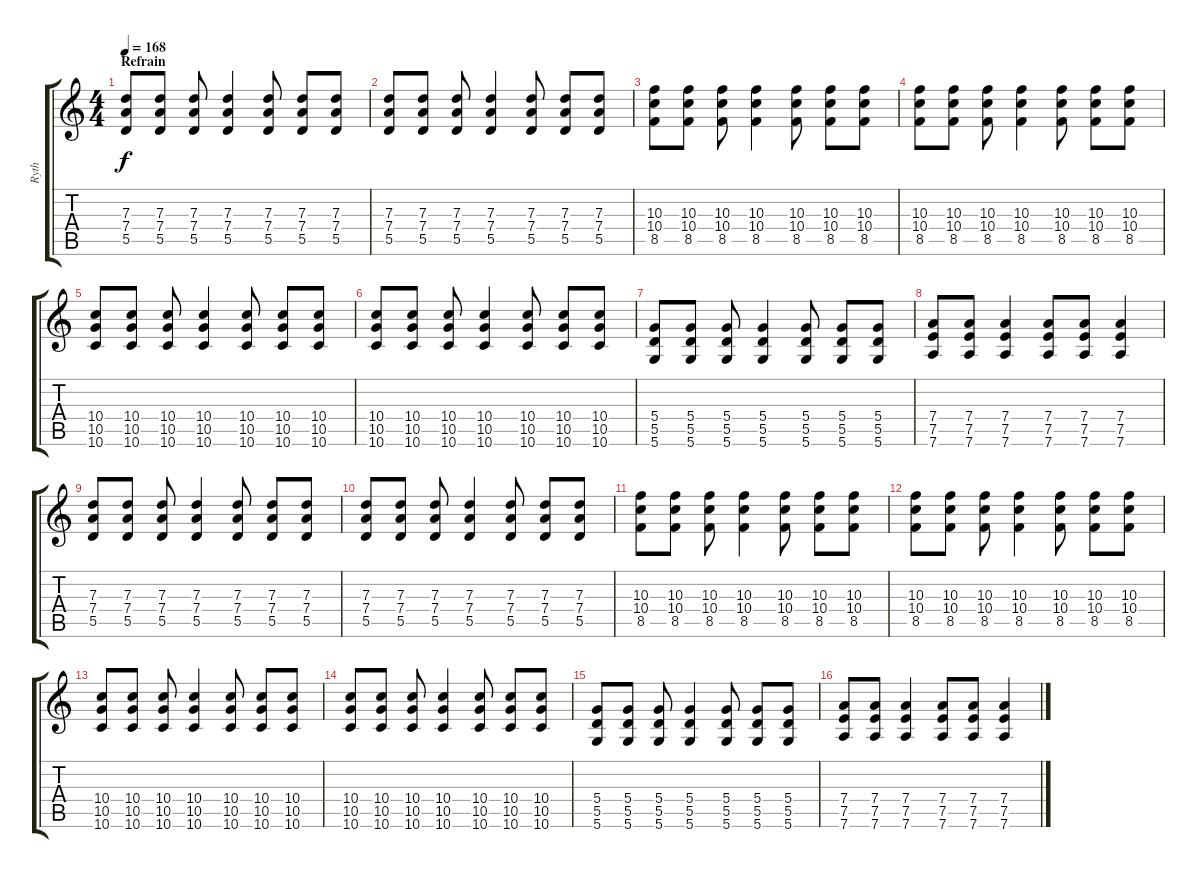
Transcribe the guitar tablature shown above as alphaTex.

\track ("Ryth" "Ryth") {instrument electricguitarclean}
\staff {score tabs}
\tuning (E4 B3 G3 D3 A2 D2) {hide}
\ts (4 4)
\section ("" "Refrain")
\tempo 168
\clef g2
\ks c
(7.3 7.4 5.5).8{dy f instrument distortionguitar} (7.3 7.4 5.5).8 (7.3 7.4 5.5).8 (7.3 7.4 5.5).4 (7.3 7.4 5.5).8 (7.3 7.4 5.5).8 (7.3 7.4 5.5).8 |
(7.3 7.4 5.5).8 (7.3 7.4 5.5).8 (7.3 7.4 5.5).8 (7.3 7.4 5.5).4 (7.3 7.4 5.5).8 (7.3 7.4 5.5).8 (7.3 7.4 5.5).8 |
(10.3 10.4 8.5).8 (10.3 10.4 8.5).8 (10.3 10.4 8.5).8 (10.3 10.4 8.5).4 (10.3 10.4 8.5).8 (10.3 10.4 8.5).8 (10.3 10.4 8.5).8 |
(10.3 10.4 8.5).8 (10.3 10.4 8.5).8 (10.3 10.4 8.5).8 (10.3 10.4 8.5).4 (10.3 10.4 8.5).8 (10.3 10.4 8.5).8 (10.3 10.4 8.5).8 |
(10.4 10.5 10.6).8 (10.4 10.5 10.6).8 (10.4 10.5 10.6).8 (10.4 10.5 10.6).4 (10.4 10.5 10.6).8 (10.4 10.5 10.6).8 (10.4 10.5 10.6).8 |
(10.4 10.5 10.6).8 (10.4 10.5 10.6).8 (10.4 10.5 10.6).8 (10.4 10.5 10.6).4 (10.4 10.5 10.6).8 (10.4 10.5 10.6).8 (10.4 10.5 10.6).8 |
(5.4 5.5 5.6).8 (5.4 5.5 5.6).8 (5.4 5.5 5.6).8 (5.4 5.5 5.6).4 (5.4 5.5 5.6).8 (5.4 5.5 5.6).8 (5.4 5.5 5.6).8 |
(7.4 7.5 7.6).8 (7.4 7.5 7.6).8 (7.4 7.5 7.6).4 (7.4 7.5 7.6).8 (7.4 7.5 7.6).8 (7.4 7.5 7.6).4 |
(7.3 7.4 5.5).8 (7.3 7.4 5.5).8 (7.3 7.4 5.5).8 (7.3 7.4 5.5).4 (7.3 7.4 5.5).8 (7.3 7.4 5.5).8 (7.3 7.4 5.5).8 |
(7.3 7.4 5.5).8 (7.3 7.4 5.5).8 (7.3 7.4 5.5).8 (7.3 7.4 5.5).4 (7.3 7.4 5.5).8 (7.3 7.4 5.5).8 (7.3 7.4 5.5).8 |
(10.3 10.4 8.5).8 (10.3 10.4 8.5).8 (10.3 10.4 8.5).8 (10.3 10.4 8.5).4 (10.3 10.4 8.5).8 (10.3 10.4 8.5).8 (10.3 10.4 8.5).8 |
(10.3 10.4 8.5).8 (10.3 10.4 8.5).8 (10.3 10.4 8.5).8 (10.3 10.4 8.5).4 (10.3 10.4 8.5).8 (10.3 10.4 8.5).8 (10.3 10.4 8.5).8 |
(10.4 10.5 10.6).8 (10.4 10.5 10.6).8 (10.4 10.5 10.6).8 (10.4 10.5 10.6).4 (10.4 10.5 10.6).8 (10.4 10.5 10.6).8 (10.4 10.5 10.6).8 |
(10.4 10.5 10.6).8 (10.4 10.5 10.6).8 (10.4 10.5 10.6).8 (10.4 10.5 10.6).4 (10.4 10.5 10.6).8 (10.4 10.5 10.6).8 (10.4 10.5 10.6).8 |
(5.4 5.5 5.6).8 (5.4 5.5 5.6).8 (5.4 5.5 5.6).8 (5.4 5.5 5.6).4 (5.4 5.5 5.6).8 (5.4 5.5 5.6).8 (5.4 5.5 5.6).8 |
(7.4 7.5 7.6).8 (7.4 7.5 7.6).8 (7.4 7.5 7.6).4 (7.4 7.5 7.6).8 (7.4 7.5 7.6).8 (7.4 7.5 7.6).4
